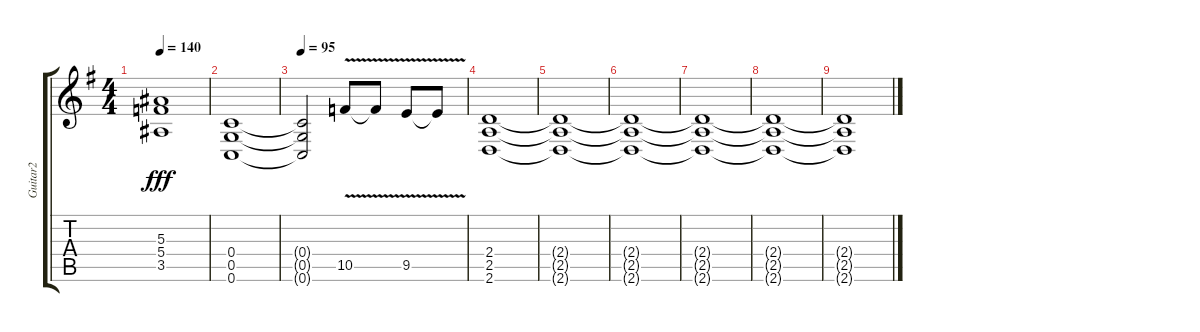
\track ("Guitar2" "Guitar2") {instrument distortionguitar}
\staff {score tabs}
\tuning (D4 A3 F3 C3 G2 C2) {hide}
\ts (4 4)
\tempo 140
\clef g2
\ks g
(5.3{t} 5.4{t} 3.5{t}).1{dy fff} |
(0.4 0.5 0.6).1 |
\tempo 95
(0.4{t} 0.5{t} 0.6{t}).2 10.5{v}.8 10.5{v t}.8 9.5{v}.8 9.5{v t}.8 |
(2.4 2.5 2.6).1 |
(2.4{t} 2.5{t} 2.6{t}).1 |
(2.4{t} 2.5{t} 2.6{t}).1 |
(2.4{t} 2.5{t} 2.6{t}).1 |
(2.4{t} 2.5{t} 2.6{t}).1 |
(2.4{t} 2.5{t} 2.6{t}).1
